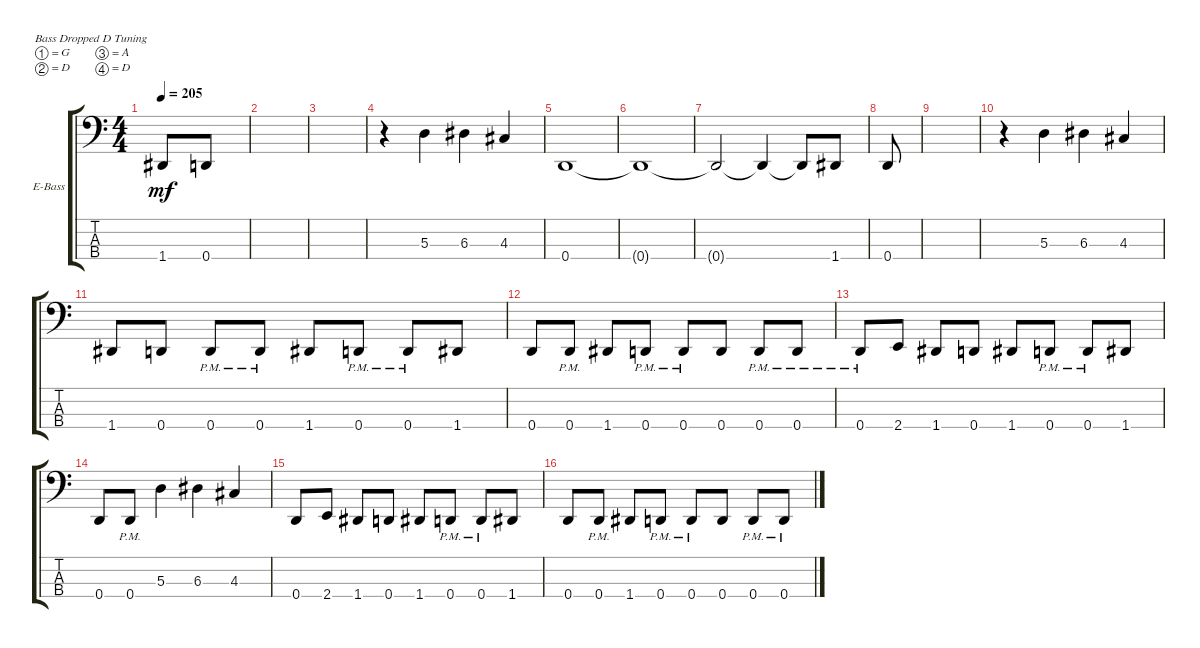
\bracketExtendMode groupsimilarinstruments
\firstSystemTrackNameOrientation horizontal
\otherSystemsTrackNameOrientation horizontal
\track ("Electric Bass" "E-Bass") {instrument electricbassfinger}
\staff {score tabs}
\tuning (G2 D2 A1 D1)
\ts (4 4)
\tempo 205
\clef f4
\ks c
1.4.8{dy mf instrument electricbassfinger} 0.4.8 |
|
|
r.4 5.3.4 6.3.4 4.3.4 |
0.4.1 |
0.4{t}.1 |
0.4{t}.2 0.4{t}.4 0.4{t}.8 1.4.8 |
0.4.8 |
|
r.4 5.3.4 6.3.4 4.3.4 |
1.4.8 0.4.8 0.4{pm}.8 0.4{pm}.8 1.4.8 0.4{pm}.8 0.4{pm}.8 1.4.8 |
0.4.8 0.4{pm}.8 1.4.8 0.4{pm}.8 0.4{pm}.8 0.4.8 0.4{pm}.8 0.4{pm}.8 |
0.4{pm}.8 2.4.8 1.4.8 0.4.8 1.4.8 0.4{pm}.8 0.4{pm}.8 1.4.8 |
0.4.8 0.4{pm}.8 5.3.4 6.3.4 4.3.4 |
0.4.8 2.4.8 1.4.8 0.4.8 1.4.8 0.4{pm}.8 0.4{pm}.8 1.4.8 |
0.4.8 0.4{pm}.8 1.4.8 0.4{pm}.8 0.4{pm}.8 0.4.8 0.4{pm}.8 0.4{pm}.8
